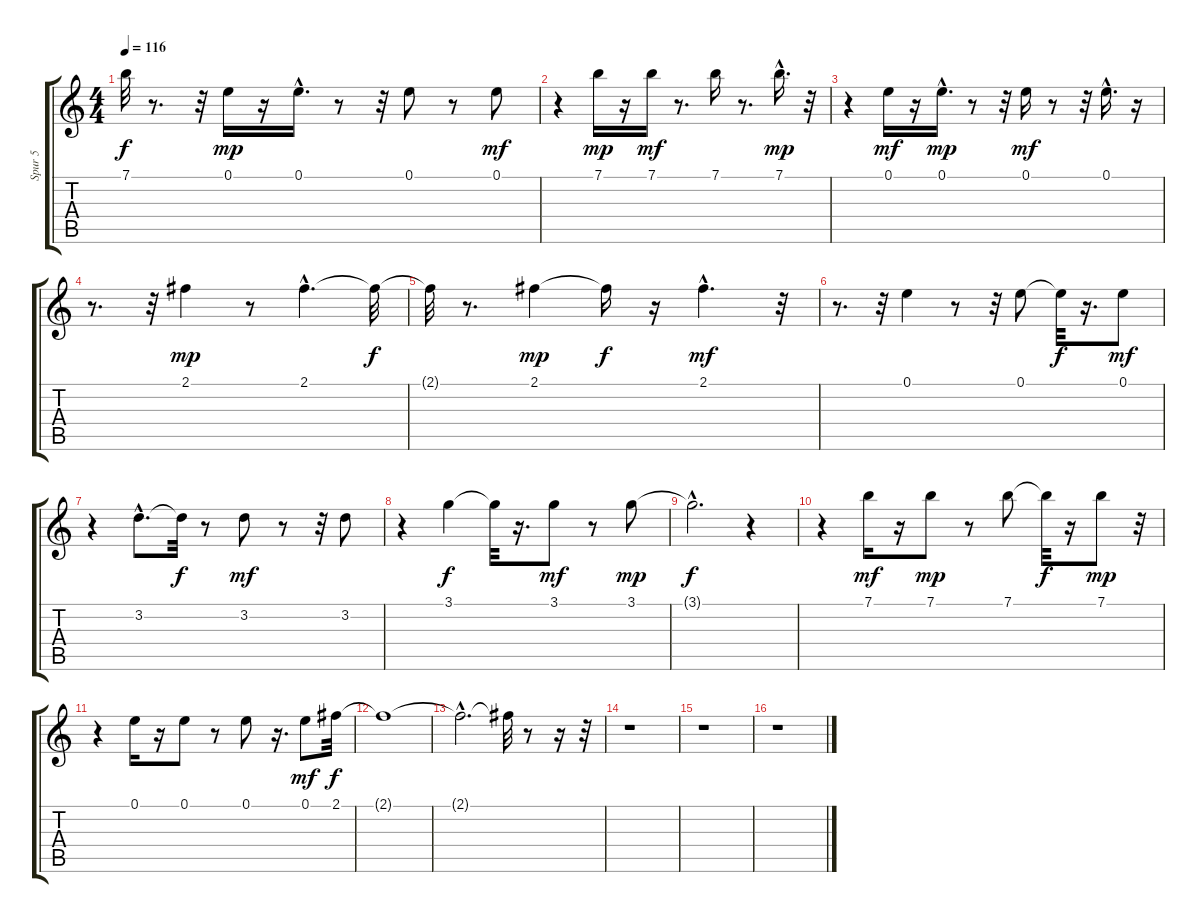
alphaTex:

\track ("Spur 5" "Spur 5") {instrument distortionguitar}
\staff {score tabs}
\tuning (E4 B3 G3 D3 A2 E2) {hide}
\ts (4 4)
\tempo 116
\clef g2
\ks c
7.1{t}.32{dy f} r.8{d} r.32 0.1.16{dy mp} r.16 0.1{hac}.16{d} r.8 r.32 0.1.8 r.8 0.1.8{dy mf} |
r.4 7.1.16{dy mp} r.16 7.1.16{dy mf} r.8{d} 7.1.16 r.8{d} 7.1{hac}.16{d dy mp} r.32 |
r.4 0.1.16{dy mf} r.16 0.1{hac}.16{d dy mp} r.8 r.32 0.1.16{dy mf} r.8 r.32 0.1{hac}.16{d} r.16 |
r.8{d} r.32 2.1.4{dy mp} r.8 2.1{hac}.4{d} 2.1{t}.32{dy f} |
2.1{t}.32 r.8{d} 2.1.4{dy mp} 2.1{t}.16{dy f} r.16 2.1{hac}.4{d dy mf} r.32 |
r.8{d} r.32 0.1.4 r.8 r.32 0.1.8 0.1{t}.32{dy f} r.16{d} 0.1.8{dy mf} |
r.4 3.2{hac}.8{d} 3.2{t}.32{dy f} r.8 3.2.8{dy mf} r.8 r.32 3.2.8 |
r.4 3.1.4{dy f} 3.1{t}.32 r.16{d} 3.1.8{dy mf} r.8 3.1.8{dy mp} |
3.1{hac t}.2{d dy f} r.4 |
r.4 7.1.16{dy mf} r.16 7.1.8{dy mp} r.8 7.1.8 7.1{t}.32{dy f} r.16 7.1.8{dy mp} r.32 |
r.4 0.1.16 r.16 0.1.8 r.8 0.1.8 r.16{d} 0.1.8{dy mf} 2.1.32{dy f} |
2.1{t}.1 |
2.1{hac t}.2{d} 2.1{t}.32 r.8 r.16 r.32 |
r.1 |
r.1 |
r.1
